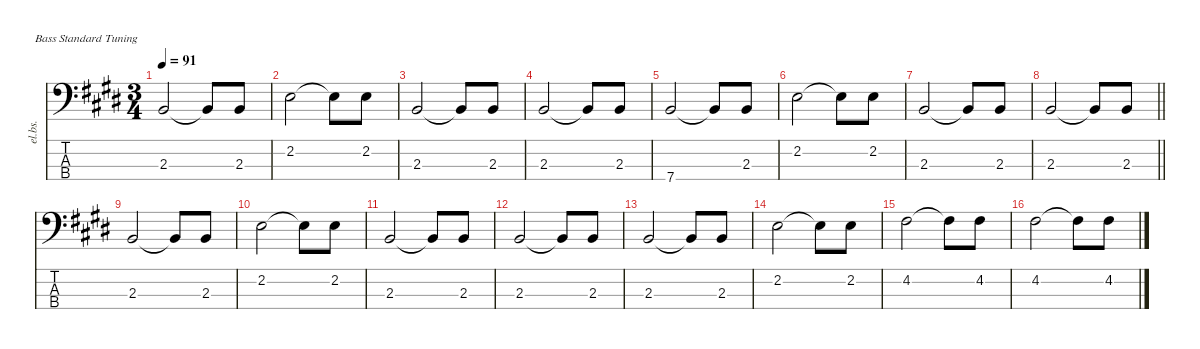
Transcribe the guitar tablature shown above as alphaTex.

\defaultSystemsLayout 4
\hideDynamics
\bracketExtendMode nobrackets
\track ("Electric Bass" "el.bs.") {instrument electricbassfinger}
\staff {score tabs}
\tuning (G2 D2 A1 E1)
\ts (3 4)
\tempo 91
\clef f4
\ks e
2.3{acc forcenatural}.2{dy mf beam Up} 2.3{t acc forcenatural}.8{beam Up} 2.3{acc forcenatural}.8{beam Up} |
2.2{acc forcenatural}.2{beam Down} 2.2{t acc forcenatural}.8{beam Down} 2.2{acc forcenatural}.8{beam Down} |
2.3{acc forcenatural}.2{beam Up} 2.3{t acc forcenatural}.8{beam Up} 2.3{acc forcenatural}.8{beam Up} |
2.3{acc forcenatural}.2{beam Up} 2.3{t acc forcenatural}.8{beam Up} 2.3{acc forcenatural}.8{beam Up} |
7.4{acc forcenatural}.2{beam Up} 7.4{t acc forcenatural}.8{beam Up} 2.3{acc forcenatural}.8{beam Up} |
2.2{acc forcenatural}.2{beam Down} 2.2{t acc forcenatural}.8{beam Down} 2.2{acc forcenatural}.8{beam Down} |
2.3{acc forcenatural}.2{beam Up} 2.3{t acc forcenatural}.8{beam Up} 2.3{acc forcenatural}.8{beam Up} |
\barLineRight lightlight
2.3{acc forcenatural}.2{beam Up} 2.3{t acc forcenatural}.8{beam Up} 2.3{acc forcenatural}.8{beam Up} |
2.3{acc forcenatural}.2{beam Up} 2.3{t acc forcenatural}.8{beam Up} 2.3{acc forcenatural}.8{beam Up} |
2.2{acc forcenatural}.2{beam Down} 2.2{t acc forcenatural}.8{beam Down} 2.2{acc forcenatural}.8{beam Down} |
2.3{acc forcenatural}.2{beam Up} 2.3{t acc forcenatural}.8{beam Up} 2.3{acc forcenatural}.8{beam Up} |
2.3{acc forcenatural}.2{beam Up} 2.3{t acc forcenatural}.8{beam Up} 2.3{acc forcenatural}.8{beam Up} |
2.3{acc forcenatural}.2{beam Up} 2.3{t acc forcenatural}.8{beam Up} 2.3{acc forcenatural}.8{beam Up} |
2.2{acc forcenatural}.2{beam Down} 2.2{t acc forcenatural}.8{beam Down} 2.2{acc forcenatural}.8{beam Down} |
4.2{acc #}.2{beam Down} 4.2{t acc #}.8{beam Down} 4.2{acc #}.8{beam Down} |
4.2{acc #}.2{beam Down} 4.2{t acc #}.8{beam Down} 4.2{acc #}.8{beam Down}
